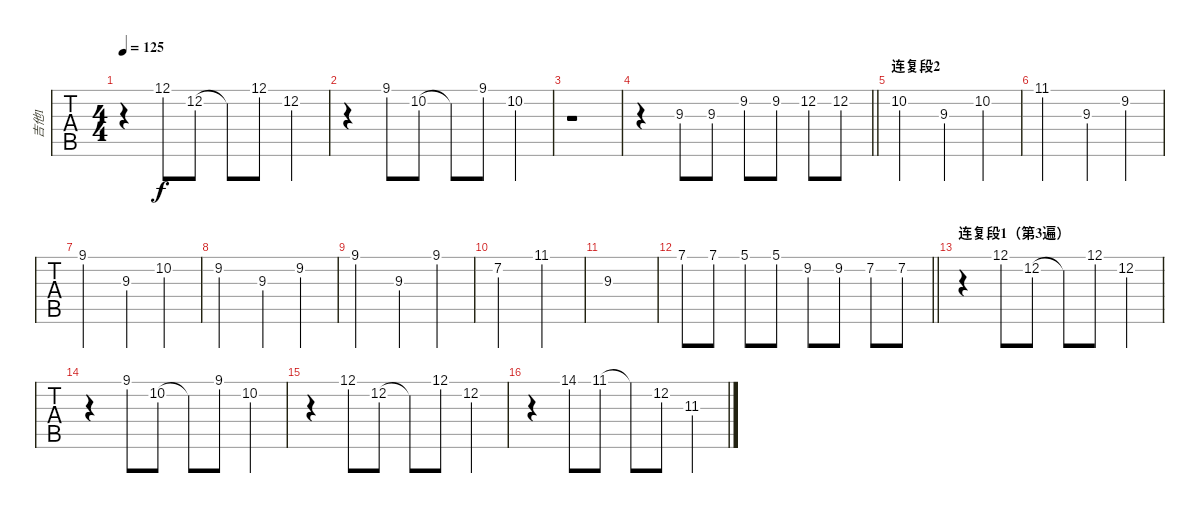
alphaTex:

\track ("吉他1" "吉他1") {instrument fx4atmosphere}
\staff {tabs}
\tuning (E4 B3 G3 D3 A2 E2) {hide}
\ts (4 4)
\tempo 125
\clef g2
\ks e
r.4{dy f} 12.1.8 12.2.8 12.2{t}.8 12.1.8 12.2.4 |
r.4 9.1.8 10.2.8 10.2{t}.8 9.1.8 10.2.4 |
r.1 |
\barLineRight lightlight
r.4 9.3.8 9.3.8 9.2.8 9.2.8 12.2.8 12.2.8 |
\section ("" "连复段2")
10.2.2 9.3.4 10.2.4 |
11.1.2 9.3.4 9.2.4 |
9.1.2 9.3.4 10.2.4 |
9.2.2 9.3.4 9.2.4 |
9.1.2 9.3.4 9.1.4 |
7.2.2 11.1.2 |
9.3.1 |
\barLineRight lightlight
7.1.8 7.1.8 5.1.8 5.1.8 9.2.8 9.2.8 7.2.8 7.2.8 |
\section ("" "连复段1（第3遍）")
r.4 12.1.8 12.2.8 12.2{t}.8 12.1.8 12.2.4 |
r.4 9.1.8 10.2.8 10.2{t}.8 9.1.8 10.2.4 |
r.4 12.1.8 12.2.8 12.2{t}.8 12.1.8 12.2.4 |
r.4 14.1.8 11.1.8 11.1{t}.8 12.2.8 11.3.4
